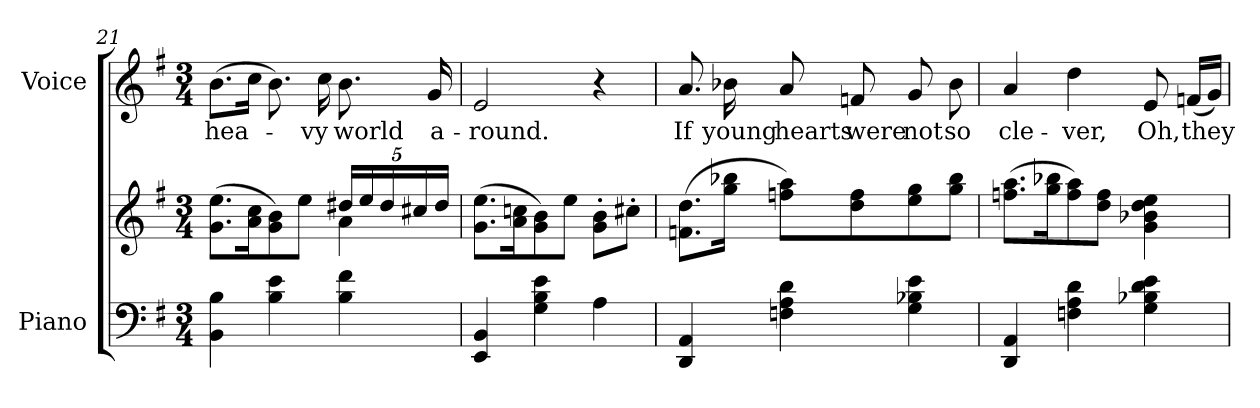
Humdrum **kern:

**kern	**kern	**kern	**text
*part2	*part2	*part1	*part1
*staff3	*staff2	*staff1	*staff1
*I"Piano	*	*I"Voice	*
*I'Pno	*	*	*
*clefF4	*clefG2	*clefG2	*
*k[f#]	*k[f#]	*k[f#]	*
*M3/4	*M3/4	*M3/4	*
=21	=21	=21	=21
*	*^	*	*
!	!	!	!	!LO:LY:b
4BB\ 4B\	(8.g\ 8.ee\L	2ryy	(8.b\L	hea-
.	16a\ 16cc\K	.	16cc\Jk	.
4B\ 4e\	8g\ 8b\)	.	8.b\)	.
.	8ee\J	.	.	.
!	!	!	!	!LO:LY:b
.	.	.	16cc\	-vy
*	*Xbrackettup	*	*	*
!	!	!	!	!LO:LY:b
4B\ 4f#\	20dd#X/LL	4a\	8.b\	world
.	20ee/	.	.	.
.	20dd#/	.	.	.
.	20cc#X/	.	.	.
!	!	!	!	!LO:LY:b
.	.	.	16g/	a-
.	20dd#/JJ	.	.	.
*	*v	*v	*	*
=22	=22	=22	=22
!	!	!	!LO:LY:b
4EE/ 4BB/	(8.g\ 8.ee\L	2e/	-round.
.	16a\ 16ccn\K	.	.
4G\ 4B\ 4e\	8g\ 8b\)	.	.
.	8ee\J	.	.
4A\	8g\' 8b\'L	4r	.
.	8cc#X'\J	.	.
!!LO:PB:g=z
=23	=23	=23	=23
!	!	!	!LO:LY:b
4DD/ 4AA/	(8.fn\ 8.dd\L	8.a/	If
!	!	!	!LO:LY:b
.	16gg\ 16bb-X\Jk	16b-X\	young
!	!	!	!LO:LY:b
4Fn\ 4A\ 4d\	8ffn\ 8aa\L)	8a/	hearts
!	!	!	!LO:LY:b
.	8dd\ 8ff\	8fn/	were
!	!	!	!LO:LY:b
4G\ 4B-X\ 4e\	8ee\ 8gg\	8g/	not
!	!	!	!LO:LY:b
.	8gg\ 8bb-\J	8b-\	so
=24	=24	=24	=24
!	!	!	!LO:LY:b
4DD/ 4AA/	(8.ffn\ 8.aa\L	4a/	cle-
.	16gg\ 16bb-X\K	.	.
!	!	!	!LO:LY:b
4Fn\ 4A\ 4d\	8ff\ 8aa\)	4dd\	-ver,
.	8dd\ 8ff\J	.	.
!	!	!	!LO:LY:b
4G\ 4B-X\ 4d\ 4e\	4g\ 4b-X\ 4dd\ 4ee\	8e/	Oh,
!	!	!	!LO:LY:b
.	.	(16fn/LL	they
.	.	16g/JJ)	.
=	=	=	=
*-	*-	*-	*-
